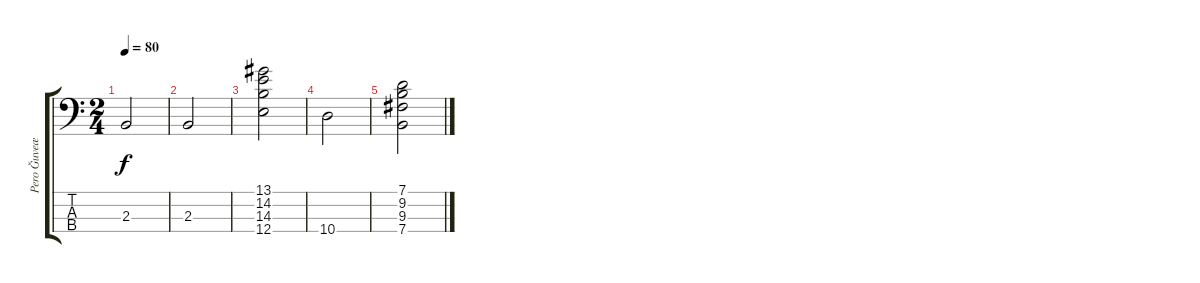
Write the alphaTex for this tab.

\track ("Pero Ğuveækobasica" "Pero Ğuveæ") {instrument electricbassfinger}
\staff {score tabs}
\tuning (G2 D2 A1 E1) {hide}
\ts (2 4)
\tempo 80
\clef f4
\ks c
2.3.2{dy f} |
2.3.2 |
(13.1 14.2 14.3 12.4).2 |
10.4.2 |
(7.1 9.2 9.3 7.4).2
